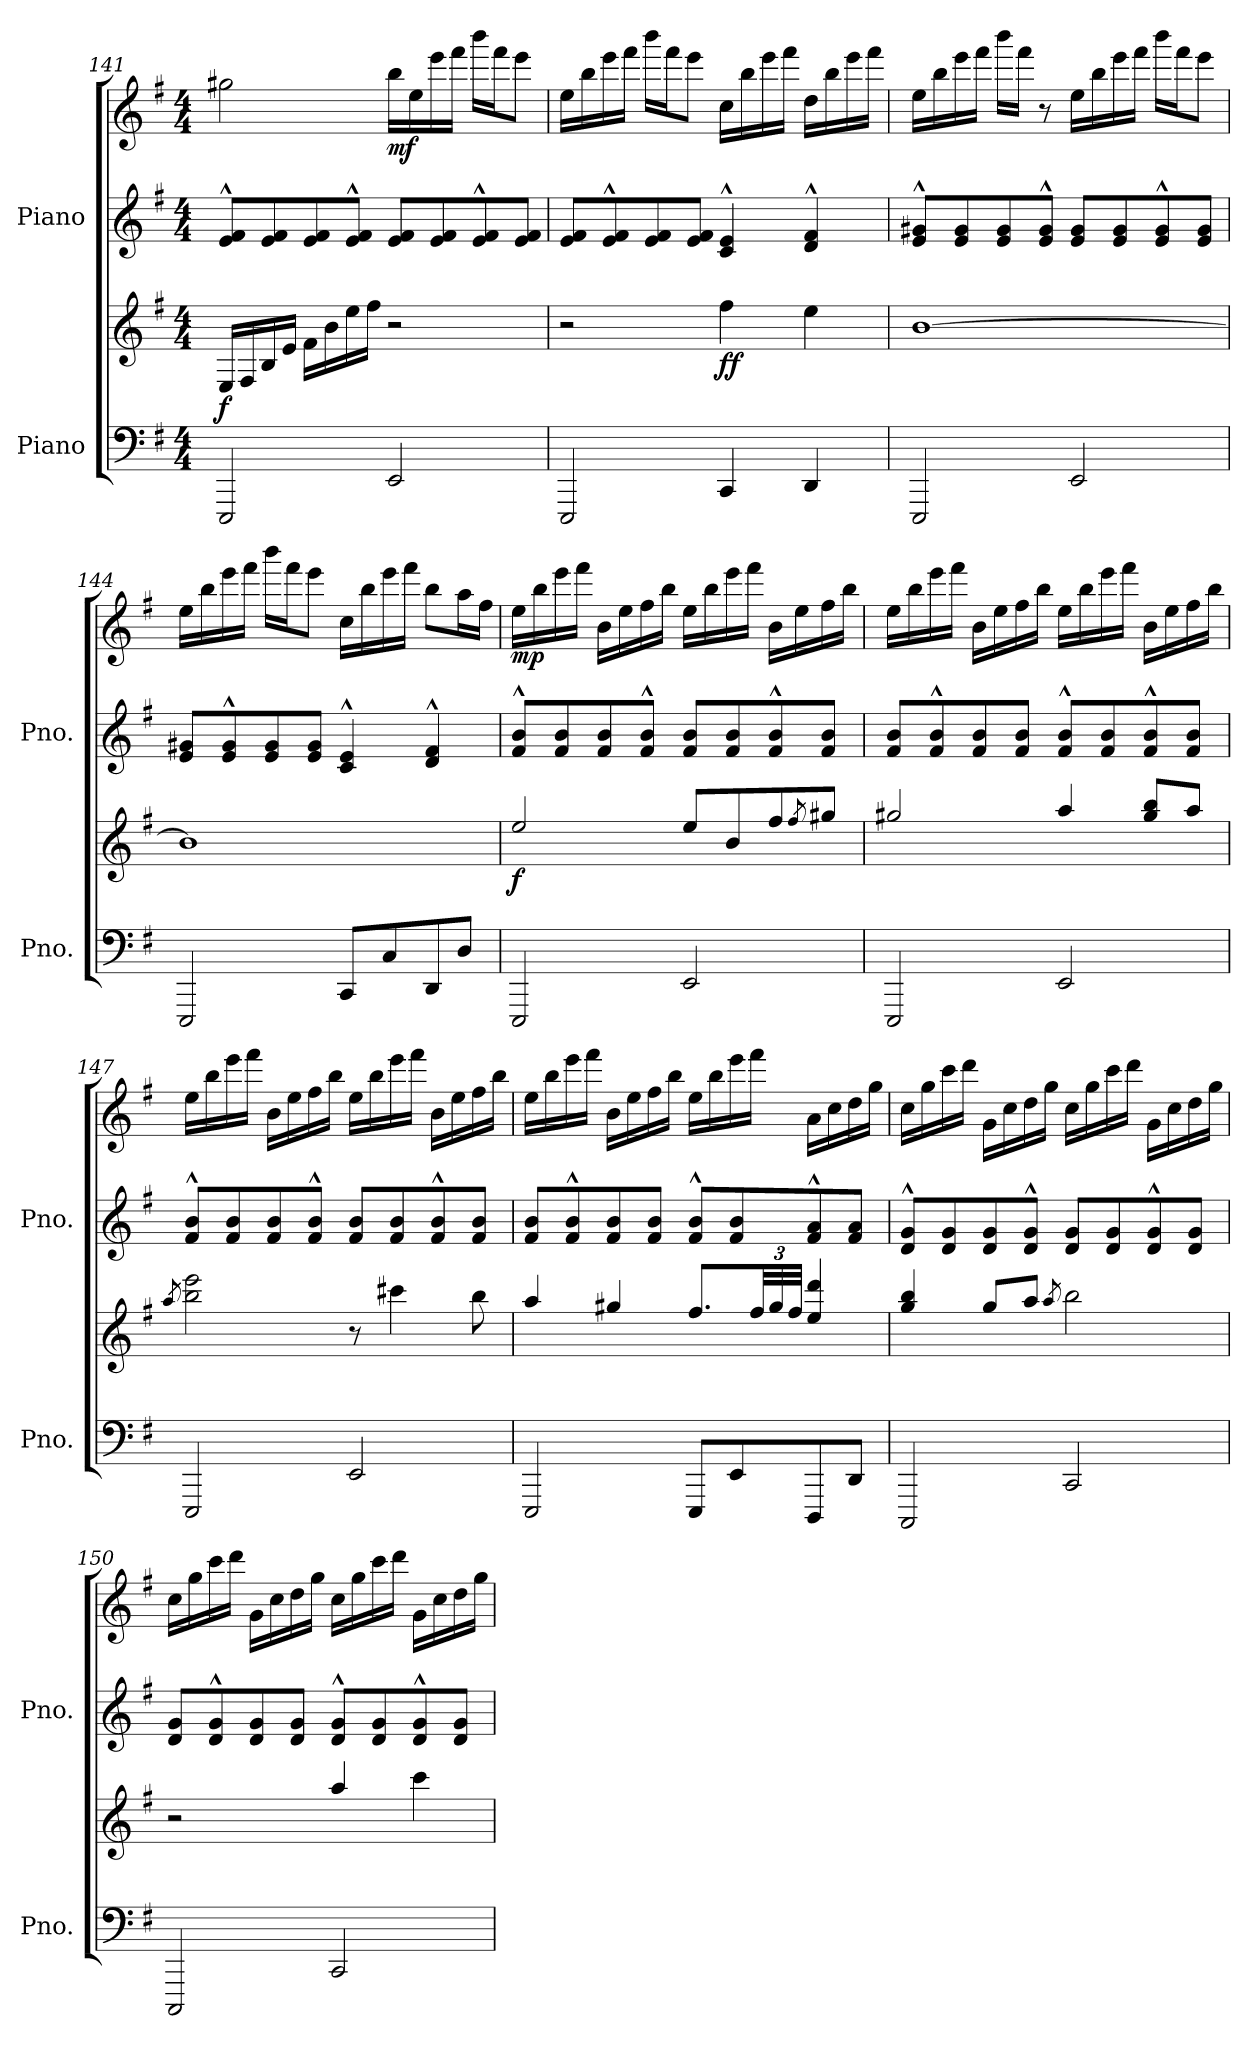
**kern	**kern	**dynam	**kern	**kern	**dynam
*part2	*part2	*part2	*part1	*part1	*part1
*staff4	*staff3	*staff3/4	*staff2	*staff1	*staff1/2
*I"Piano	*	*	*I"Piano	*	*
*I'Pno.	*	*	*I'Pno.	*	*
!!LO:LB:g=z
*clefF4	*clefG2	*	*clefG2	*clefG2	*
*k[f#]	*k[f#]	*	*k[f#]	*k[f#]	*
*M4/4	*M4/4	*	*M4/4	*M4/4	*
=141	=141	=141	=141	=141	=141
!	!	!LO:DY:b	!	!	!
2EEE/	16E/LL	f	8e/^^ 8f#/^^L	2gg#X\	.
.	16F#/	.	.	.	.
.	16B/	.	8e/ 8f#/	.	.
.	16e/JJ	.	.	.	.
.	16f#\LL	.	8e/ 8f#/	.	.
.	16b\	.	.	.	.
.	16ee\	.	8e/^^ 8f#/^^J	.	.
.	16ff#\JJ	.	.	.	.
!	!	!	!	!	!LO:DY:b
2EE/	2r	.	8e/ 8f#/L	16bb\LL	mf
.	.	.	.	16ee\	.
.	.	.	8e/ 8f#/	16eee\	.
.	.	.	.	16fff#\JJ	.
.	.	.	8e/^^ 8f#/^^	16bbb\LL	.
.	.	.	.	16fff#\J	.
.	.	.	8e/ 8f#/J	8eee\J	.
=142	=142	=142	=142	=142	=142
2EEE/	2r	.	8e/ 8f#/L	16ee\LL	.
.	.	.	.	16bb\	.
.	.	.	8e/^^ 8f#/^^	16eee\	.
.	.	.	.	16fff#\JJ	.
.	.	.	8e/ 8f#/	16bbb\LL	.
.	.	.	.	16fff#\J	.
.	.	.	8e/ 8f#/J	8eee\J	.
!	!	!LO:DY:b	!	!	!
4CC/	4ff#\	ff	4c/^^ 4e/^^	16cc\LL	.
.	.	.	.	16bb\	.
.	.	.	.	16eee\	.
.	.	.	.	16fff#\JJ	.
4DD/	4ee\	.	4d/^^ 4f#/^^	16dd\LL	.
.	.	.	.	16bb\	.
.	.	.	.	16eee\	.
.	.	.	.	16fff#\JJ	.
!!LO:PB:g=z
=143	=143	=143	=143	=143	=143
2EEE/	[1b	.	8e/^^ 8g#X/^^L	16ee\LL	.
.	.	.	.	16bb\	.
.	.	.	8e/ 8g#/	16eee\	.
.	.	.	.	16fff#\JJ	.
.	.	.	8e/ 8g#/	16bbb\LL	.
.	.	.	.	16fff#\JJ	.
.	.	.	8e/^^ 8g#/^^J	8r	.
2EE/	.	.	8e/ 8g#/L	16ee\LL	.
.	.	.	.	16bb\	.
.	.	.	8e/ 8g#/	16eee\	.
.	.	.	.	16fff#\JJ	.
.	.	.	8e/^^ 8g#/^^	16bbb\LL	.
.	.	.	.	16fff#\J	.
.	.	.	8e/ 8g#/J	8eee\J	.
=144	=144	=144	=144	=144	=144
2EEE/	1b]	.	8e/ 8g#X/L	16ee\LL	.
.	.	.	.	16bb\	.
.	.	.	8e/^^ 8g#/^^	16eee\	.
.	.	.	.	16fff#\JJ	.
.	.	.	8e/ 8g#/	16bbb\LL	.
.	.	.	.	16fff#\J	.
.	.	.	8e/ 8g#/J	8eee\J	.
8CC/L	.	.	4c/^^ 4e/^^	16cc\LL	.
.	.	.	.	16bb\	.
8C/	.	.	.	16eee\	.
.	.	.	.	16fff#\JJ	.
8DD/	.	.	4d/^^ 4f#/^^	8bb\L	.
8D/J	.	.	.	16aa\L	.
.	.	.	.	16ff#\JJ	.
!!LO:LB:g=z
=145	=145	=145	=145	=145	=145
!	!	!LO:DY:b	!	!	!LO:DY:b
2EEE/	2ee/	f	8f#/^^ 8b/^^L	16ee\LL	mp
.	.	.	.	16bb\	.
.	.	.	8f#/ 8b/	16eee\	.
.	.	.	.	16fff#\JJ	.
.	.	.	8f#/ 8b/	16b\LL	.
.	.	.	.	16ee\	.
.	.	.	8f#/^^ 8b/^^J	16ff#\	.
.	.	.	.	16bb\JJ	.
2EE/	8ee/L	.	8f#/ 8b/L	16ee\LL	.
.	.	.	.	16bb\	.
.	8b/	.	8f#/ 8b/	16eee\	.
.	.	.	.	16fff#\JJ	.
.	8ff#/	.	8f#/^^ 8b/^^	16b\LL	.
.	.	.	.	16ee\	.
.	8qff#/	.	.	.	.
.	8gg#X/J	.	8f#/ 8b/J	16ff#\	.
.	.	.	.	16bb\JJ	.
=146	=146	=146	=146	=146	=146
2EEE/	2gg#X/	.	8f#/ 8b/L	16ee\LL	.
.	.	.	.	16bb\	.
.	.	.	8f#/^^ 8b/^^	16eee\	.
.	.	.	.	16fff#\JJ	.
.	.	.	8f#/ 8b/	16b\LL	.
.	.	.	.	16ee\	.
.	.	.	8f#/ 8b/J	16ff#\	.
.	.	.	.	16bb\JJ	.
2EE/	4aa/	.	8f#/^^ 8b/^^L	16ee\LL	.
.	.	.	.	16bb\	.
.	.	.	8f#/ 8b/	16eee\	.
.	.	.	.	16fff#\JJ	.
.	8gg#/ 8bb/L	.	8f#/^^ 8b/^^	16b\LL	.
.	.	.	.	16ee\	.
.	8aa/J	.	8f#/ 8b/J	16ff#\	.
.	.	.	.	16bb\JJ	.
!!LO:LB:g=z
=147	=147	=147	=147	=147	=147
.	8qaa/	.	.	.	.
2EEE/	2bb\ 2eee\	.	8f#/^^ 8b/^^L	16ee\LL	.
.	.	.	.	16bb\	.
.	.	.	8f#/ 8b/	16eee\	.
.	.	.	.	16fff#\JJ	.
.	.	.	8f#/ 8b/	16b\LL	.
.	.	.	.	16ee\	.
.	.	.	8f#/^^ 8b/^^J	16ff#\	.
.	.	.	.	16bb\JJ	.
2EE/	8r	.	8f#/ 8b/L	16ee\LL	.
.	.	.	.	16bb\	.
.	4ccc#X\	.	8f#/ 8b/	16eee\	.
.	.	.	.	16fff#\JJ	.
.	.	.	8f#/^^ 8b/^^	16b\LL	.
.	.	.	.	16ee\	.
.	8bb\	.	8f#/ 8b/J	16ff#\	.
.	.	.	.	16bb\JJ	.
=148	=148	=148	=148	=148	=148
2EEE/	4aa/	.	8f#/ 8b/L	16ee\LL	.
.	.	.	.	16bb\	.
.	.	.	8f#/^^ 8b/^^	16eee\	.
.	.	.	.	16fff#\JJ	.
.	4gg#X/	.	8f#/ 8b/	16b\LL	.
.	.	.	.	16ee\	.
.	.	.	8f#/ 8b/J	16ff#\	.
.	.	.	.	16bb\JJ	.
8EEE/L	8.ff#/L	.	8f#/^^ 8b/^^L	16ee\LL	.
.	.	.	.	16bb\	.
8EE/	.	.	8f#/ 8b/	16eee\	.
*	*Xbrackettup	*	*	*	*
.	48ff#/LL	.	.	16fff#\JJ	.
.	48gg#/	.	.	.	.
.	48ff#/JJJ	.	.	.	.
8DDD/	4ee/ 4ddd/	.	8f#/^^ 8a/^^	16a\LL	.
.	.	.	.	16cc\	.
8DD/J	.	.	8f#/ 8a/J	16dd\	.
.	.	.	.	16gg\JJ	.
!!LO:PB:g=z
=149	=149	=149	=149	=149	=149
2CCC/	4gg/ 4bb/	.	8d/^^ 8g/^^L	16cc\LL	.
.	.	.	.	16gg\	.
.	.	.	8d/ 8g/	16ccc\	.
.	.	.	.	16ddd\JJ	.
.	8gg/L	.	8d/ 8g/	16g\LL	.
.	.	.	.	16cc\	.
.	8aa/J	.	8d/^^ 8g/^^J	16dd\	.
.	.	.	.	16gg\JJ	.
.	8qaa/	.	.	.	.
2CC/	2bb\	.	8d/ 8g/L	16cc\LL	.
.	.	.	.	16gg\	.
.	.	.	8d/ 8g/	16ccc\	.
.	.	.	.	16ddd\JJ	.
.	.	.	8d/^^ 8g/^^	16g\LL	.
.	.	.	.	16cc\	.
.	.	.	8d/ 8g/J	16dd\	.
.	.	.	.	16gg\JJ	.
=150	=150	=150	=150	=150	=150
2CCC/	2r	.	8d/ 8g/L	16cc\LL	.
.	.	.	.	16gg\	.
.	.	.	8d/^^ 8g/^^	16ccc\	.
.	.	.	.	16ddd\JJ	.
.	.	.	8d/ 8g/	16g\LL	.
.	.	.	.	16cc\	.
.	.	.	8d/ 8g/J	16dd\	.
.	.	.	.	16gg\JJ	.
2CC/	4aa/	.	8d/^^ 8g/^^L	16cc\LL	.
.	.	.	.	16gg\	.
.	.	.	8d/ 8g/	16ccc\	.
.	.	.	.	16ddd\JJ	.
.	4ccc\	.	8d/^^ 8g/^^	16g\LL	.
.	.	.	.	16cc\	.
.	.	.	8d/ 8g/J	16dd\	.
.	.	.	.	16gg\JJ	.
=	=	=	=	=	=
*-	*-	*-	*-	*-	*-
